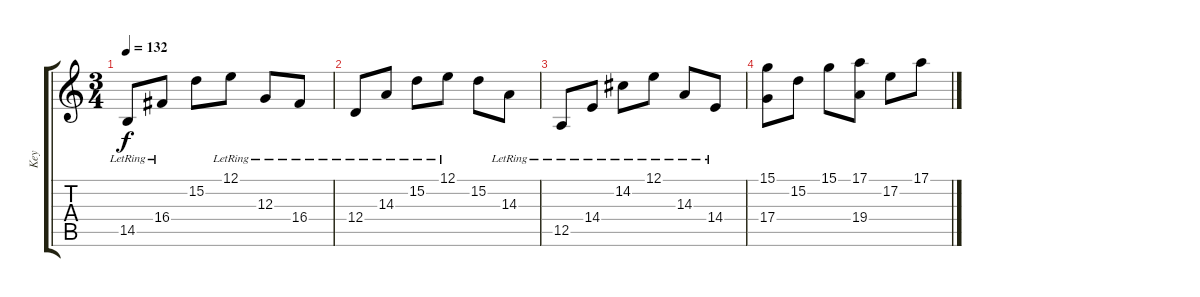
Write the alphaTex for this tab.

\track ("Key" "Key") {instrument lead2sawtooth}
\staff {score tabs}
\tuning (E4 B3 G3 D3 A2 E2) {hide}
\ts (3 4)
\tempo 132
\clef g2
\ks c
14.5{lr}.8{dy f volume 13 instrument electricgrandpiano} 16.4{lr}.8 15.2.8 12.1{lr}.8 12.3{lr}.8 16.4{lr}.8 |
12.4{lr}.8 14.3{lr}.8 15.2{lr}.8 12.1{lr}.8 15.2.8 14.3{lr}.8 |
12.5{lr}.8 14.4{lr}.8 14.2{lr}.8 12.1{lr}.8 14.3{lr}.8 14.4{lr}.8 |
(15.1 17.4).8 15.2.8 15.1.8 (17.1 19.4).8 17.2.8 17.1.8
